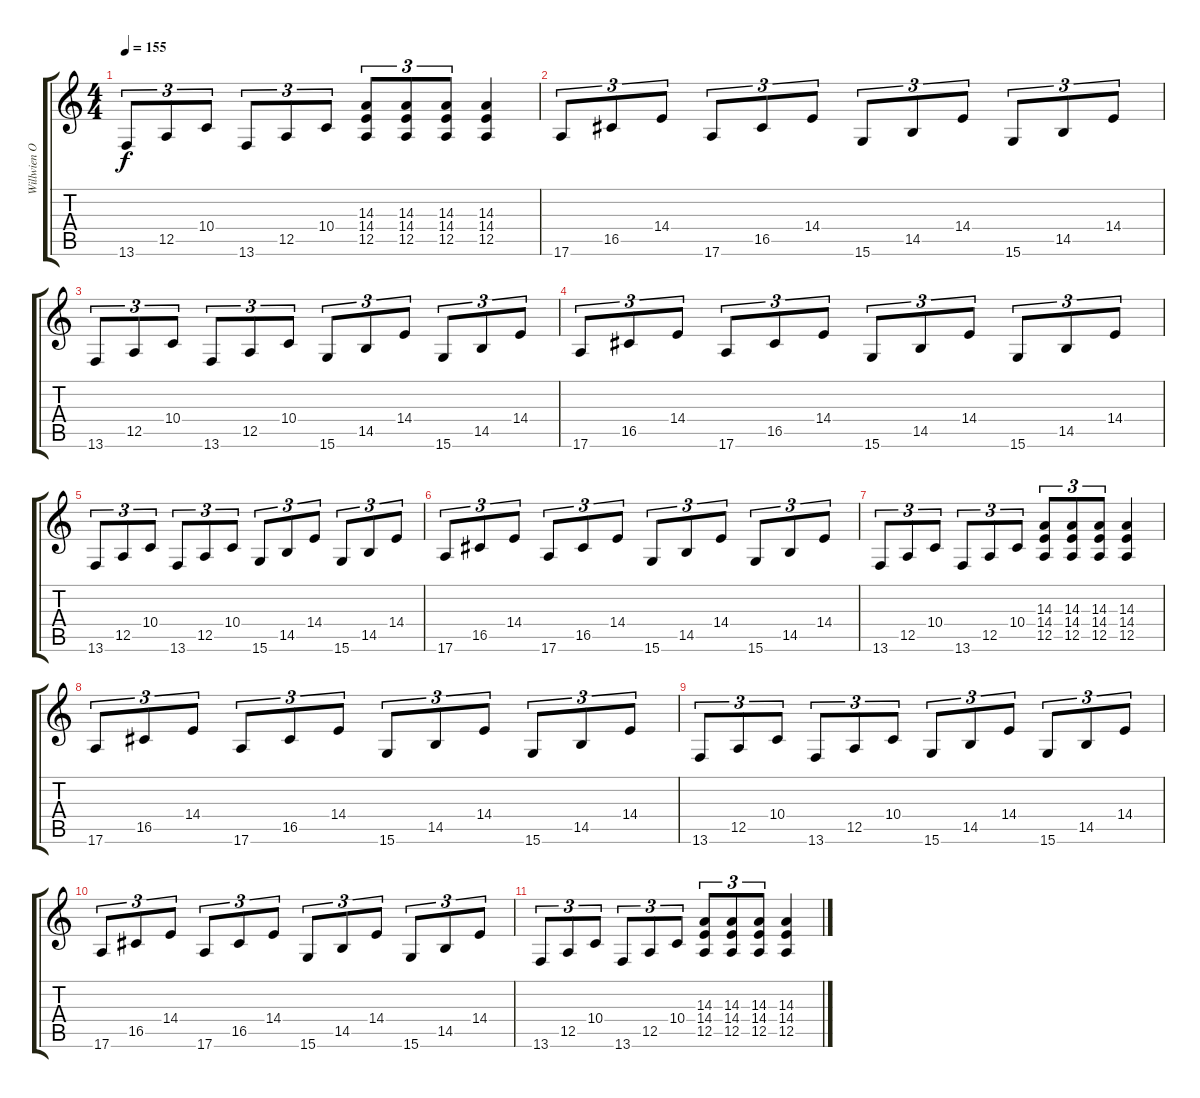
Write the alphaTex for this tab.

\track ("Willwien Orfeus (Harpsichord)" "Willwien O") {instrument harpsichord}
\staff {score tabs}
\tuning (E4 B3 G3 D3 A2 E2) {hide}
\ts (4 4)
\tempo 155
\clef g2
\ks c
13.6.8{tu (3 2) dy f} 12.5.8{tu (3 2)} 10.4.8{tu (3 2)} 13.6.8{tu (3 2)} 12.5.8{tu (3 2)} 10.4.8{tu (3 2)} (14.3 14.4 12.5).8{tu (3 2)} (14.3 14.4 12.5).8{tu (3 2)} (14.3 14.4 12.5).8{tu (3 2)} (14.3 14.4 12.5).4 |
17.6.8{tu (3 2)} 16.5.8{tu (3 2)} 14.4.8{tu (3 2)} 17.6.8{tu (3 2)} 16.5.8{tu (3 2)} 14.4.8{tu (3 2)} 15.6.8{tu (3 2)} 14.5.8{tu (3 2)} 14.4.8{tu (3 2)} 15.6.8{tu (3 2)} 14.5.8{tu (3 2)} 14.4.8{tu (3 2)} |
13.6.8{tu (3 2)} 12.5.8{tu (3 2)} 10.4.8{tu (3 2)} 13.6.8{tu (3 2)} 12.5.8{tu (3 2)} 10.4.8{tu (3 2)} 15.6.8{tu (3 2)} 14.5.8{tu (3 2)} 14.4.8{tu (3 2)} 15.6.8{tu (3 2)} 14.5.8{tu (3 2)} 14.4.8{tu (3 2)} |
17.6.8{tu (3 2)} 16.5.8{tu (3 2)} 14.4.8{tu (3 2)} 17.6.8{tu (3 2)} 16.5.8{tu (3 2)} 14.4.8{tu (3 2)} 15.6.8{tu (3 2)} 14.5.8{tu (3 2)} 14.4.8{tu (3 2)} 15.6.8{tu (3 2)} 14.5.8{tu (3 2)} 14.4.8{tu (3 2)} |
13.6.8{tu (3 2)} 12.5.8{tu (3 2)} 10.4.8{tu (3 2)} 13.6.8{tu (3 2)} 12.5.8{tu (3 2)} 10.4.8{tu (3 2)} 15.6.8{tu (3 2)} 14.5.8{tu (3 2)} 14.4.8{tu (3 2)} 15.6.8{tu (3 2)} 14.5.8{tu (3 2)} 14.4.8{tu (3 2)} |
17.6.8{tu (3 2)} 16.5.8{tu (3 2)} 14.4.8{tu (3 2)} 17.6.8{tu (3 2)} 16.5.8{tu (3 2)} 14.4.8{tu (3 2)} 15.6.8{tu (3 2)} 14.5.8{tu (3 2)} 14.4.8{tu (3 2)} 15.6.8{tu (3 2)} 14.5.8{tu (3 2)} 14.4.8{tu (3 2)} |
13.6.8{tu (3 2)} 12.5.8{tu (3 2)} 10.4.8{tu (3 2)} 13.6.8{tu (3 2)} 12.5.8{tu (3 2)} 10.4.8{tu (3 2)} (14.3 14.4 12.5).8{tu (3 2)} (14.3 14.4 12.5).8{tu (3 2)} (14.3 14.4 12.5).8{tu (3 2)} (14.3 14.4 12.5).4 |
17.6.8{tu (3 2)} 16.5.8{tu (3 2)} 14.4.8{tu (3 2)} 17.6.8{tu (3 2)} 16.5.8{tu (3 2)} 14.4.8{tu (3 2)} 15.6.8{tu (3 2)} 14.5.8{tu (3 2)} 14.4.8{tu (3 2)} 15.6.8{tu (3 2)} 14.5.8{tu (3 2)} 14.4.8{tu (3 2)} |
13.6.8{tu (3 2)} 12.5.8{tu (3 2)} 10.4.8{tu (3 2)} 13.6.8{tu (3 2)} 12.5.8{tu (3 2)} 10.4.8{tu (3 2)} 15.6.8{tu (3 2)} 14.5.8{tu (3 2)} 14.4.8{tu (3 2)} 15.6.8{tu (3 2)} 14.5.8{tu (3 2)} 14.4.8{tu (3 2)} |
17.6.8{tu (3 2)} 16.5.8{tu (3 2)} 14.4.8{tu (3 2)} 17.6.8{tu (3 2)} 16.5.8{tu (3 2)} 14.4.8{tu (3 2)} 15.6.8{tu (3 2)} 14.5.8{tu (3 2)} 14.4.8{tu (3 2)} 15.6.8{tu (3 2)} 14.5.8{tu (3 2)} 14.4.8{tu (3 2)} |
13.6.8{tu (3 2)} 12.5.8{tu (3 2)} 10.4.8{tu (3 2)} 13.6.8{tu (3 2)} 12.5.8{tu (3 2)} 10.4.8{tu (3 2)} (14.3 14.4 12.5).8{tu (3 2)} (14.3 14.4 12.5).8{tu (3 2)} (14.3 14.4 12.5).8{tu (3 2)} (14.3 14.4 12.5).4
